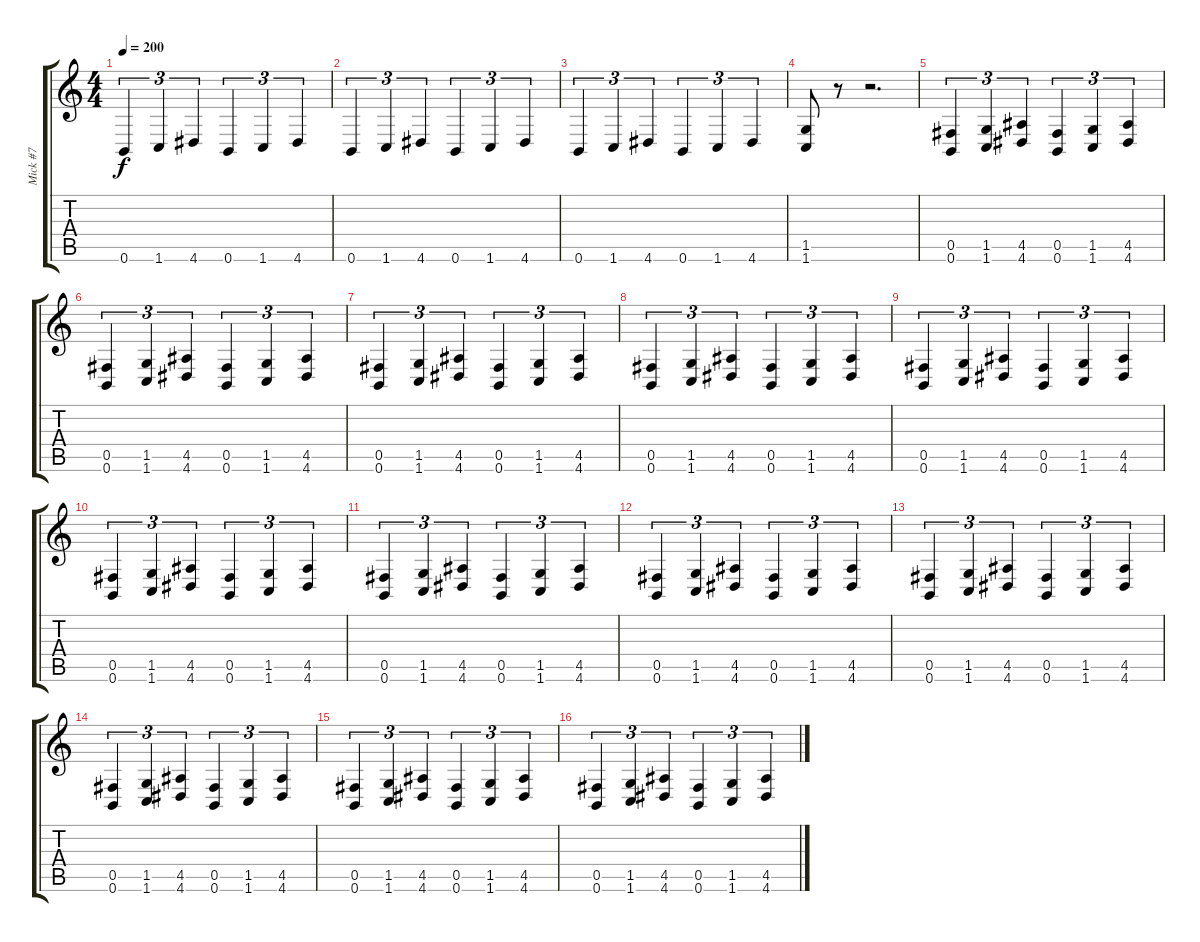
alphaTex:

\track ("Mick #7" "Mick #7") {instrument distortionguitar}
\staff {score tabs}
\tuning (Db4 Ab3 E3 B2 Gb2 B1) {hide}
\ts (4 4)
\tempo 200
\clef g2
\ks c
0.6.4{tu (3 2) dy f instrument distortionguitar} 1.6.4{tu (3 2)} 4.6.4{tu (3 2)} 0.6.4{tu (3 2)} 1.6.4{tu (3 2)} 4.6.4{tu (3 2)} |
0.6.4{tu (3 2)} 1.6.4{tu (3 2)} 4.6.4{tu (3 2)} 0.6.4{tu (3 2)} 1.6.4{tu (3 2)} 4.6.4{tu (3 2)} |
0.6.4{tu (3 2)} 1.6.4{tu (3 2)} 4.6.4{tu (3 2)} 0.6.4{tu (3 2)} 1.6.4{tu (3 2)} 4.6.4{tu (3 2)} |
(1.5 1.6).8 r.8 r.2{d} |
(0.5 0.6).4{tu (3 2)} (1.5 1.6).4{tu (3 2)} (4.5 4.6).4{tu (3 2)} (0.5 0.6).4{tu (3 2)} (1.5 1.6).4{tu (3 2)} (4.5 4.6).4{tu (3 2)} |
(0.5 0.6).4{tu (3 2)} (1.5 1.6).4{tu (3 2)} (4.5 4.6).4{tu (3 2)} (0.5 0.6).4{tu (3 2)} (1.5 1.6).4{tu (3 2)} (4.5 4.6).4{tu (3 2)} |
(0.5 0.6).4{tu (3 2)} (1.5 1.6).4{tu (3 2)} (4.5 4.6).4{tu (3 2)} (0.5 0.6).4{tu (3 2)} (1.5 1.6).4{tu (3 2)} (4.5 4.6).4{tu (3 2)} |
(0.5 0.6).4{tu (3 2)} (1.5 1.6).4{tu (3 2)} (4.5 4.6).4{tu (3 2)} (0.5 0.6).4{tu (3 2)} (1.5 1.6).4{tu (3 2)} (4.5 4.6).4{tu (3 2)} |
(0.5 0.6).4{tu (3 2)} (1.5 1.6).4{tu (3 2)} (4.5 4.6).4{tu (3 2)} (0.5 0.6).4{tu (3 2)} (1.5 1.6).4{tu (3 2)} (4.5 4.6).4{tu (3 2)} |
(0.5 0.6).4{tu (3 2)} (1.5 1.6).4{tu (3 2)} (4.5 4.6).4{tu (3 2)} (0.5 0.6).4{tu (3 2)} (1.5 1.6).4{tu (3 2)} (4.5 4.6).4{tu (3 2)} |
(0.5 0.6).4{tu (3 2)} (1.5 1.6).4{tu (3 2)} (4.5 4.6).4{tu (3 2)} (0.5 0.6).4{tu (3 2)} (1.5 1.6).4{tu (3 2)} (4.5 4.6).4{tu (3 2)} |
(0.5 0.6).4{tu (3 2)} (1.5 1.6).4{tu (3 2)} (4.5 4.6).4{tu (3 2)} (0.5 0.6).4{tu (3 2)} (1.5 1.6).4{tu (3 2)} (4.5 4.6).4{tu (3 2)} |
(0.5 0.6).4{tu (3 2)} (1.5 1.6).4{tu (3 2)} (4.5 4.6).4{tu (3 2)} (0.5 0.6).4{tu (3 2)} (1.5 1.6).4{tu (3 2)} (4.5 4.6).4{tu (3 2)} |
(0.5 0.6).4{tu (3 2)} (1.5 1.6).4{tu (3 2)} (4.5 4.6).4{tu (3 2)} (0.5 0.6).4{tu (3 2)} (1.5 1.6).4{tu (3 2)} (4.5 4.6).4{tu (3 2)} |
(0.5 0.6).4{tu (3 2)} (1.5 1.6).4{tu (3 2)} (4.5 4.6).4{tu (3 2)} (0.5 0.6).4{tu (3 2)} (1.5 1.6).4{tu (3 2)} (4.5 4.6).4{tu (3 2)} |
(0.5 0.6).4{tu (3 2)} (1.5 1.6).4{tu (3 2)} (4.5 4.6).4{tu (3 2)} (0.5 0.6).4{tu (3 2)} (1.5 1.6).4{tu (3 2)} (4.5 4.6).4{tu (3 2)}
